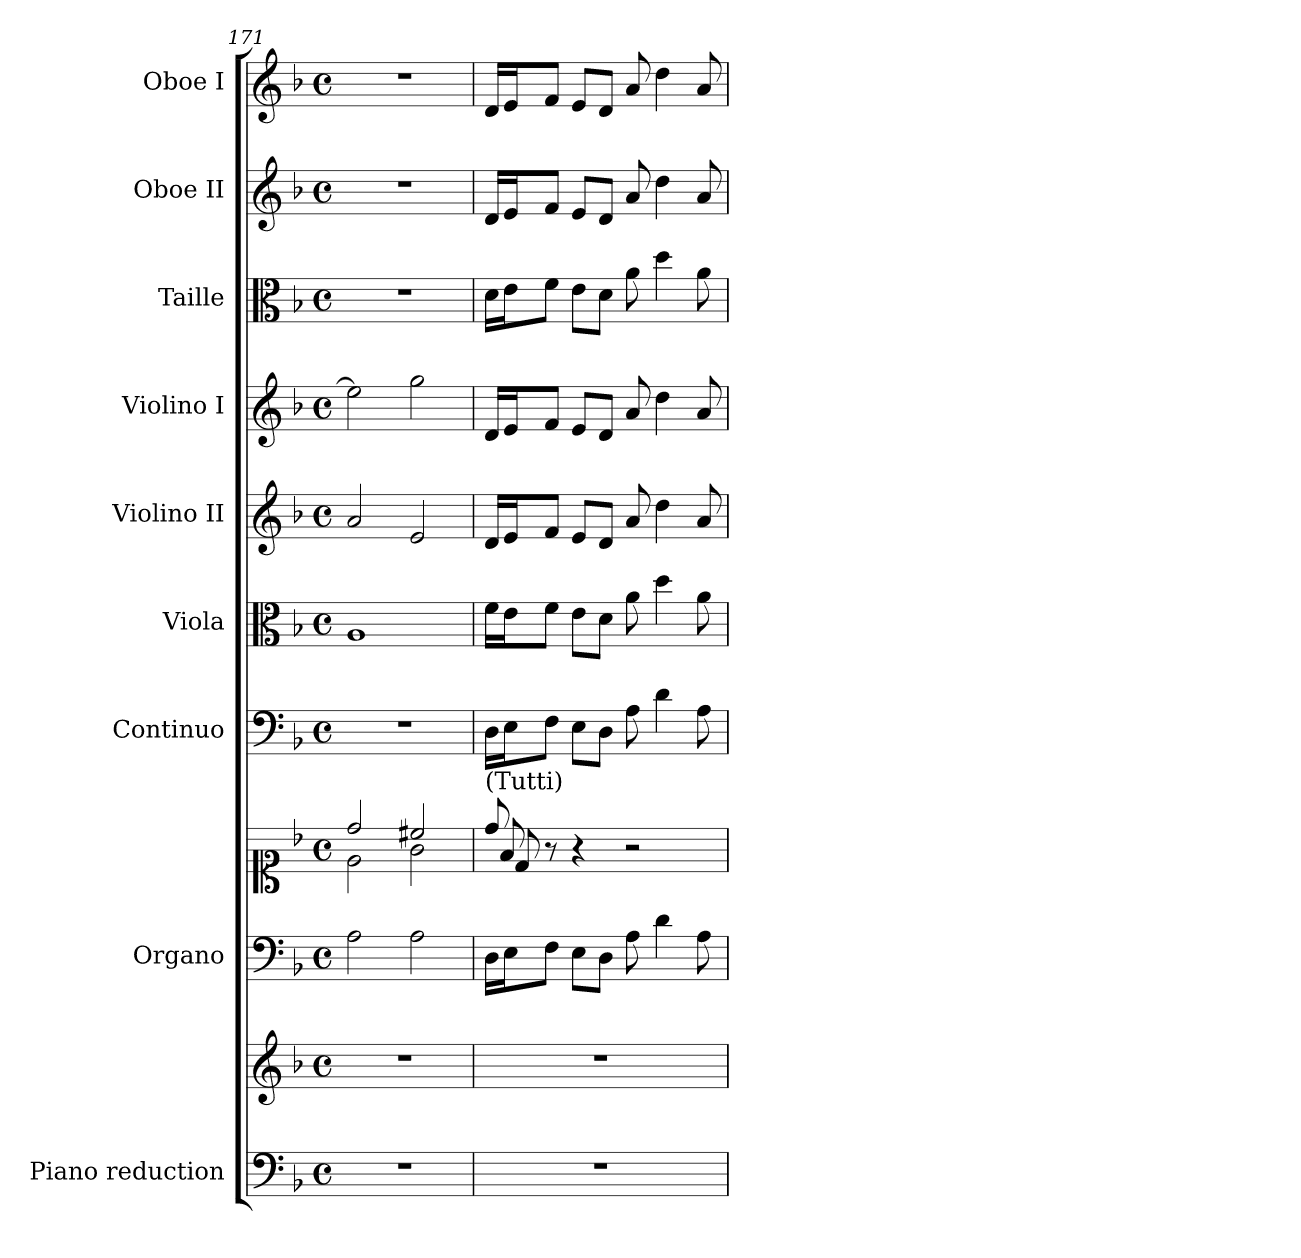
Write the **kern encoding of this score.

**kern	**kern	**kern	**kern	**kern	**kern	**kern	**kern	**kern	**kern	**kern
*part9	*part9	*part8	*part8	*part7	*part6	*part5	*part4	*part3	*part2	*part1
*staff11	*staff10	*staff9	*staff8	*staff7	*staff6	*staff5	*staff4	*staff3	*staff2	*staff1
*I"Piano reduction	*	*I"Organo	*	*I"Continuo	*I"Viola	*I"Violino II	*I"Violino I	*I"Taille	*I"Oboe II	*I"Oboe I
*I'Pno	*	*	*	*	*I'Vla	*I'Vln	*I'Vln	*	*I'Ob	*I'Ob
*clefF4	*clefG2	*clefF4	*clefC1	*clefF4	*clefC3	*clefG2	*clefG2	*clefC3	*clefG2	*clefG2
*k[b-]	*k[b-]	*k[b-]	*k[b-]	*k[b-]	*k[b-]	*k[b-]	*k[b-]	*k[b-]	*k[b-]	*k[b-]
*M4/4	*M4/4	*M4/4	*M4/4	*M4/4	*M4/4	*M4/4	*M4/4	*M4/4	*M4/4	*M4/4
*met(c)	*met(c)	*met(c)	*met(c)	*met(c)	*met(c)	*met(c)	*met(c)	*met(c)	*met(c)	*met(c)
=171	=171	=171	=171	=171	=171	=171	=171	=171	=171	=171
*	*	*	*^	*	*	*	*	*	*	*
1r	1r	2A\	2dd/	2e\	1r	1A	2a/	2ee\]	1r	1r	1r
.	.	2A\	2cc#X/	2g\	.	.	2e/	2gg\	.	.	.
=172	=172	=172	=172	=172	=172	=172	=172	=172	=172	=172	=172
*	*	*	*	*^	*	*	*	*	*	*	*
!	!	!	!LO:TX:a:t=(Tutti)	!	!	!	!	!	!	!	!	!
1r	1r	16D\LL	8dd/	8f/	8d/	16D\LL	16f\LL	16d/LL	16d/LL	16d\LL	16d/LL	16d/LL
.	.	16E\J	.	.	.	16E\J	16e\J	16e/J	16e/J	16e\J	16e/J	16e/J
.	.	8F\J	8r	8ryy	8ryy	8F\J	8f\J	8f/J	8f/J	8f\J	8f/J	8f/J
.	.	8E\L	4r	4ryy	4ryy	8E\L	8e\L	8e/L	8e/L	8e\L	8e/L	8e/L
.	.	8D\J	.	.	.	8D\J	8d\J	8d/J	8d/J	8d\J	8d/J	8d/J
.	.	8A\	2r	2ryy	2ryy	8A\	8a\	8a/	8a/	8a\	8a/	8a/
.	.	4d\	.	.	.	4d\	4dd\	4dd\	4dd\	4dd\	4dd\	4dd\
.	.	8A\	.	.	.	8A\	8a\	8a/	8a/	8a\	8a/	8a/
*	*	*	*v	*v	*v	*	*	*	*	*	*	*
=	=	=	=	=	=	=	=	=	=	=
*-	*-	*-	*-	*-	*-	*-	*-	*-	*-	*-
